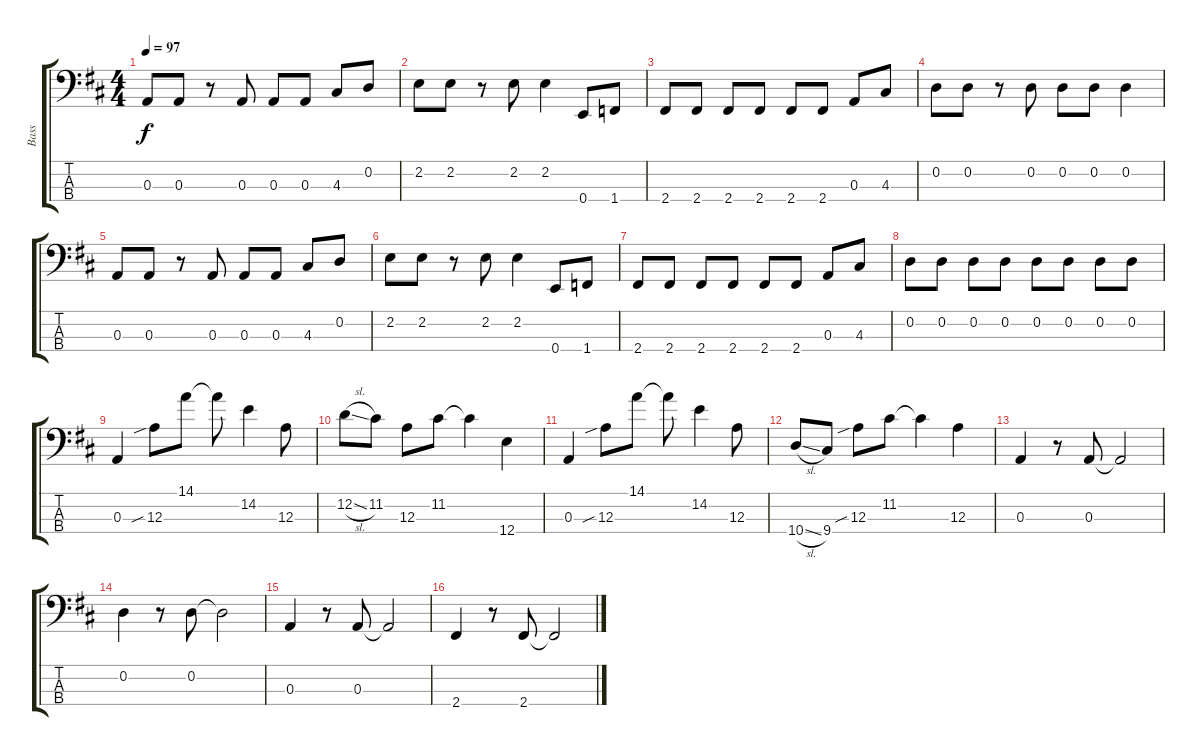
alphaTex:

\track ("Bass" "Bass") {instrument electricbassfinger}
\staff {score tabs}
\tuning (G2 D2 A1 E1) {hide}
\ts (4 4)
\tempo 97
\clef f4
\ks d
0.3.8{dy f} 0.3.8 r.8 0.3.8 0.3.8 0.3.8 4.3.8 0.2.8 |
2.2.8 2.2.8 r.8 2.2.8 2.2.4 0.4.8 1.4.8 |
2.4.8 2.4.8 2.4.8 2.4.8 2.4.8 2.4.8 0.3.8 4.3.8 |
0.2.8 0.2.8 r.8 0.2.8 0.2.8 0.2.8 0.2.4 |
0.3.8 0.3.8 r.8 0.3.8 0.3.8 0.3.8 4.3.8 0.2.8 |
2.2.8 2.2.8 r.8 2.2.8 2.2.4 0.4.8 1.4.8 |
2.4.8 2.4.8 2.4.8 2.4.8 2.4.8 2.4.8 0.3.8 4.3.8 |
0.2.8 0.2.8 0.2.8 0.2.8 0.2.8 0.2.8 0.2.8 0.2.8 |
0.3.4 12.3{sib}.8 14.1.8 14.1{t}.8 14.2.4 12.3.8 |
12.2{sl}.8 11.2.8 12.3.8 11.2.8 11.2{t}.4 12.4.4 |
0.3.4 12.3{sib}.8 14.1.8 14.1{t}.8 14.2.4 12.3.8 |
10.4{sl}.8 9.4.8 12.3{sib}.8 11.2.8 11.2{t}.4 12.3.4 |
0.3.4 r.8 0.3.8 0.3{t}.2 |
0.2.4 r.8 0.2.8 0.2{t}.2 |
0.3.4 r.8 0.3.8 0.3{t}.2 |
2.4.4 r.8 2.4.8 2.4{t}.2
